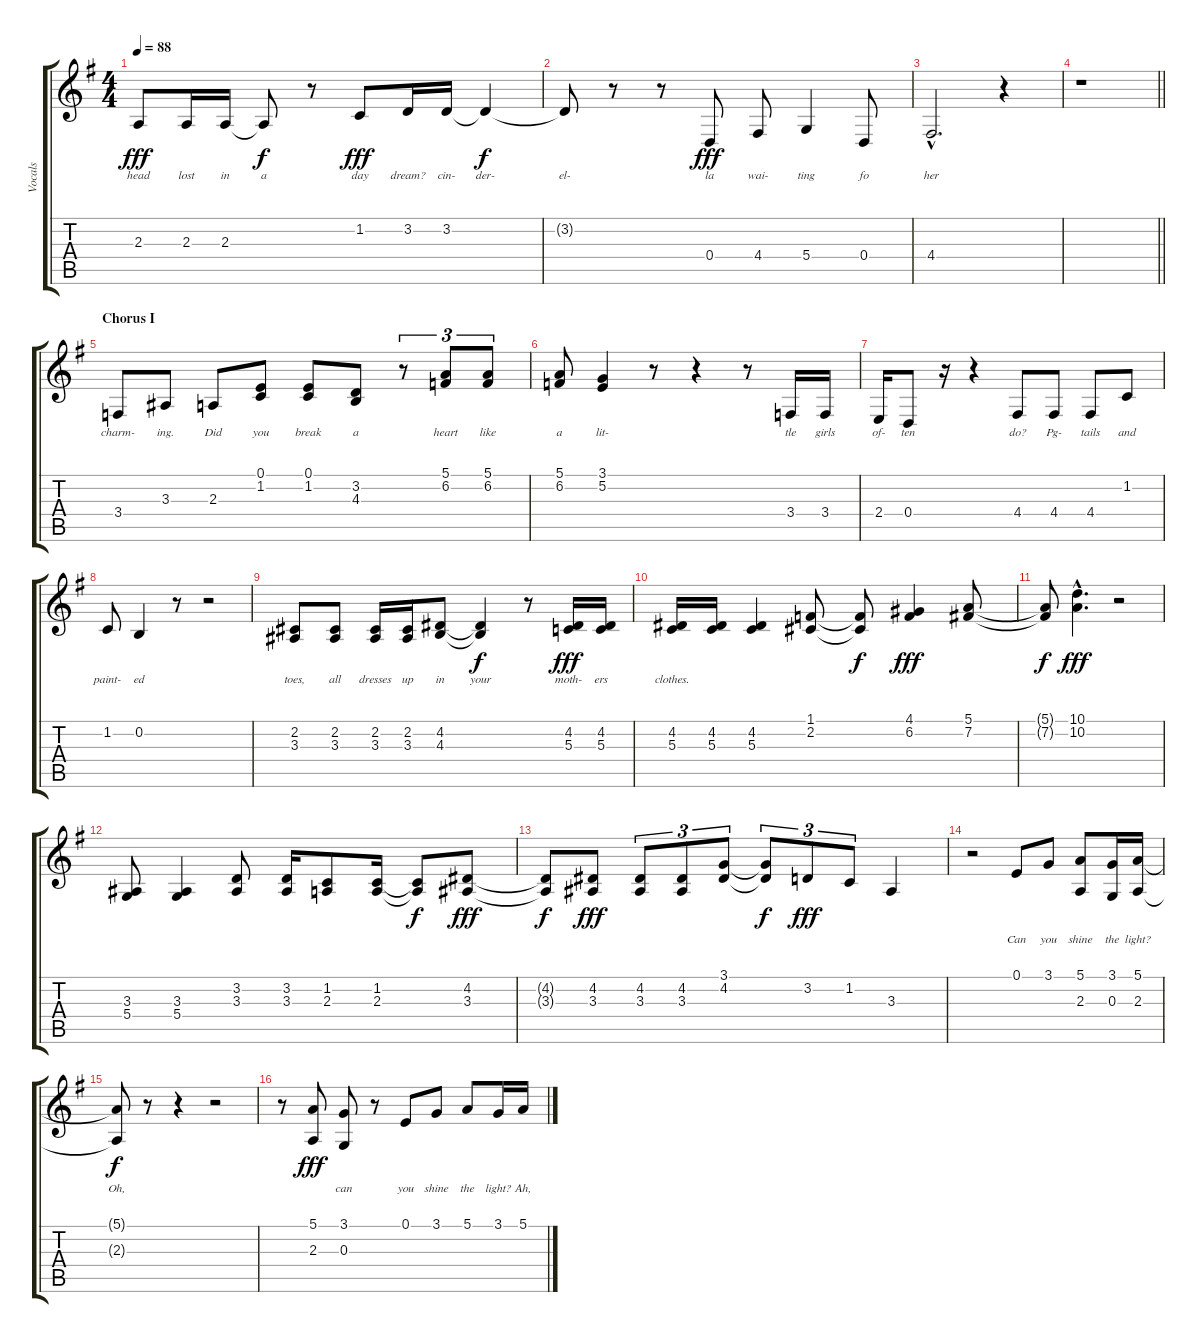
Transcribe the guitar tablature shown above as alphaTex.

\track ("Vocals" "Vocals") {instrument lead6voice}
\staff {score tabs}
\tuning (E4 B3 G3 D3 A2 E2) {hide}
\ts (4 4)
\tempo 88
\clef g2
\ks g
2.3.8{lyrics (0 "head") lyrics (1 "") lyrics (2 "") lyrics (3 "") lyrics (4 "") dy fff} 2.3.16{lyrics (0 "lost") lyrics (1 "") lyrics (2 "") lyrics (3 "") lyrics (4 "")} 2.3.16{lyrics (0 "in") lyrics (1 "") lyrics (2 "") lyrics (3 "") lyrics (4 "")} 2.3{t}.8{lyrics (0 "a") lyrics (1 "") lyrics (2 "") lyrics (3 "") lyrics (4 "") dy f} r.8 1.2.8{lyrics (0 "day") lyrics (1 "") lyrics (2 "") lyrics (3 "") lyrics (4 "") dy fff} 3.2.16{lyrics (0 "dream?") lyrics (1 "") lyrics (2 "") lyrics (3 "") lyrics (4 "")} 3.2.16{lyrics (0 "cin-") lyrics (1 "") lyrics (2 "") lyrics (3 "") lyrics (4 "")} 3.2{t}.4{lyrics (0 "der-") lyrics (1 "") lyrics (2 "") lyrics (3 "") lyrics (4 "") dy f} |
3.2{t}.8{lyrics (0 "el-") lyrics (1 "") lyrics (2 "") lyrics (3 "") lyrics (4 "")} r.8 r.8 0.4.8{lyrics (0 "la") lyrics (1 "") lyrics (2 "") lyrics (3 "") lyrics (4 "") dy fff} 4.4.8{lyrics (0 "wai-") lyrics (1 "") lyrics (2 "") lyrics (3 "") lyrics (4 "")} 5.4.4{lyrics (0 "ting") lyrics (1 "") lyrics (2 "") lyrics (3 "") lyrics (4 "")} 0.4.8{lyrics (0 "fo") lyrics (1 "") lyrics (2 "") lyrics (3 "") lyrics (4 "")} |
4.4{hac}.2{d lyrics (0 "her") lyrics (1 "") lyrics (2 "") lyrics (3 "") lyrics (4 "")} r.4 |
\barLineRight lightlight
r.1 |
\section ("" "Chorus I")
3.4.8{lyrics (0 "charm-") lyrics (1 "") lyrics (2 "") lyrics (3 "") lyrics (4 "")} 3.3.8{lyrics (0 "ing.") lyrics (1 "") lyrics (2 "") lyrics (3 "") lyrics (4 "")} 2.3.8{lyrics (0 "Did") lyrics (1 "") lyrics (2 "") lyrics (3 "") lyrics (4 "")} (0.1 1.2).8{lyrics (0 "you") lyrics (1 "") lyrics (2 "") lyrics (3 "") lyrics (4 "")} (0.1 1.2).8{lyrics (0 "break") lyrics (1 "") lyrics (2 "") lyrics (3 "") lyrics (4 "")} (3.2 4.3).8{lyrics (0 "a") lyrics (1 "") lyrics (2 "") lyrics (3 "") lyrics (4 "")} r.8{tu (3 2)} (5.1 6.2).8{tu (3 2) lyrics (0 "heart") lyrics (1 "") lyrics (2 "") lyrics (3 "") lyrics (4 "")} (5.1 6.2).8{tu (3 2) lyrics (0 "like") lyrics (1 "") lyrics (2 "") lyrics (3 "") lyrics (4 "")} |
(5.1 6.2).8{lyrics (0 "a") lyrics (1 "") lyrics (2 "") lyrics (3 "") lyrics (4 "")} (3.1 5.2).4{lyrics (0 "lit-") lyrics (1 "") lyrics (2 "") lyrics (3 "") lyrics (4 "")} r.8 r.4 r.8 3.4.16{lyrics (0 "tle") lyrics (1 "") lyrics (2 "") lyrics (3 "") lyrics (4 "")} 3.4.16{lyrics (0 "girls") lyrics (1 "") lyrics (2 "") lyrics (3 "") lyrics (4 "")} |
2.4.16{lyrics (0 "of-") lyrics (1 "") lyrics (2 "") lyrics (3 "") lyrics (4 "")} 0.4.8{lyrics (0 "ten") lyrics (1 "") lyrics (2 "") lyrics (3 "") lyrics (4 "")} r.16 r.4 4.4.8{lyrics (0 "do?") lyrics (1 "") lyrics (2 "") lyrics (3 "") lyrics (4 "")} 4.4.8{lyrics (0 "Pg-") lyrics (1 "") lyrics (2 "") lyrics (3 "") lyrics (4 "")} 4.4.8{lyrics (0 "tails") lyrics (1 "") lyrics (2 "") lyrics (3 "") lyrics (4 "")} 1.2.8{lyrics (0 "and") lyrics (1 "") lyrics (2 "") lyrics (3 "") lyrics (4 "")} |
1.2.8{lyrics (0 "paint-") lyrics (1 "") lyrics (2 "") lyrics (3 "") lyrics (4 "")} 0.2.4{lyrics (0 "ed") lyrics (1 "") lyrics (2 "") lyrics (3 "") lyrics (4 "")} r.8 r.2 |
(2.2 3.3).8{lyrics (0 "toes,") lyrics (1 "") lyrics (2 "") lyrics (3 "") lyrics (4 "")} (2.2 3.3).8{lyrics (0 "all") lyrics (1 "") lyrics (2 "") lyrics (3 "") lyrics (4 "")} (2.2 3.3).16{lyrics (0 "dresses") lyrics (1 "") lyrics (2 "") lyrics (3 "") lyrics (4 "")} (2.2 3.3).16{lyrics (0 "up") lyrics (1 "") lyrics (2 "") lyrics (3 "") lyrics (4 "")} (4.2 4.3).8{lyrics (0 "in") lyrics (1 "") lyrics (2 "") lyrics (3 "") lyrics (4 "")} (4.2{t} 4.3{t}).4{lyrics (0 "your") lyrics (1 "") lyrics (2 "") lyrics (3 "") lyrics (4 "") dy f} r.8 (4.2 5.3).16{lyrics (0 "moth-") lyrics (1 "") lyrics (2 "") lyrics (3 "") lyrics (4 "") dy fff} (4.2 5.3).16{lyrics (0 "ers") lyrics (1 "") lyrics (2 "") lyrics (3 "") lyrics (4 "")} |
(4.2 5.3).16{lyrics (0 "clothes.") lyrics (1 "") lyrics (2 "") lyrics (3 "") lyrics (4 "")} (4.2 5.3).16 (4.2 5.3).4 (1.1 2.2).8 (1.1{t} 2.2{t}).8{dy f} (4.1 6.2).4{dy fff} (5.1 7.2).8 |
(5.1{t} 7.2{t}).8{dy f} (10.1{hac} 10.2{hac}).4{d dy fff} r.2 |
(3.3 5.4).8 (3.3 5.4).4 (3.2 3.3).8 (3.2 3.3).16 (1.2 2.3).8 (1.2 2.3).16 (1.2{t} 2.3{t}).8{dy f} (4.2 3.3).8{dy fff} |
(4.2{t} 3.3{t}).8{dy f} (4.2 3.3).8{dy fff} (4.2 3.3).8{tu (3 2)} (4.2 3.3).8{tu (3 2)} (3.1 4.2).8{tu (3 2)} (3.1{t} 4.2{t}).8{tu (3 2) dy f} 3.2.8{tu (3 2) dy fff} 1.2.8{tu (3 2)} 3.3.4 |
r.2 0.1.8{lyrics (0 "") lyrics (1 "Can") lyrics (2 "") lyrics (3 "") lyrics (4 "")} 3.1.8{lyrics (0 "") lyrics (1 "you") lyrics (2 "") lyrics (3 "") lyrics (4 "")} (5.1 2.3).8{lyrics (0 "") lyrics (1 "shine") lyrics (2 "") lyrics (3 "") lyrics (4 "")} (3.1 0.3).16{lyrics (0 "") lyrics (1 "the") lyrics (2 "") lyrics (3 "") lyrics (4 "")} (5.1 2.3).16{lyrics (0 "") lyrics (1 "light?") lyrics (2 "") lyrics (3 "") lyrics (4 "")} |
(5.1{t} 2.3{t}).8{lyrics (0 "") lyrics (1 "Oh,") lyrics (2 "") lyrics (3 "") lyrics (4 "") dy f} r.8 r.4 r.2 |
r.8 (5.1 2.3).8{lyrics (0 "") lyrics (1 "") lyrics (2 "") lyrics (3 "") lyrics (4 "") dy fff} (3.1 0.3).8{lyrics (0 "") lyrics (1 "can") lyrics (2 "") lyrics (3 "") lyrics (4 "")} r.8 0.1.8{lyrics (0 "") lyrics (1 "you") lyrics (2 "") lyrics (3 "") lyrics (4 "")} 3.1.8{lyrics (0 "") lyrics (1 "shine") lyrics (2 "") lyrics (3 "") lyrics (4 "")} 5.1.8{lyrics (0 "") lyrics (1 "the") lyrics (2 "") lyrics (3 "") lyrics (4 "")} 3.1.16{lyrics (0 "") lyrics (1 "light?") lyrics (2 "") lyrics (3 "") lyrics (4 "")} 5.1.16{lyrics (0 "") lyrics (1 "Ah,") lyrics (2 "") lyrics (3 "") lyrics (4 "")}
